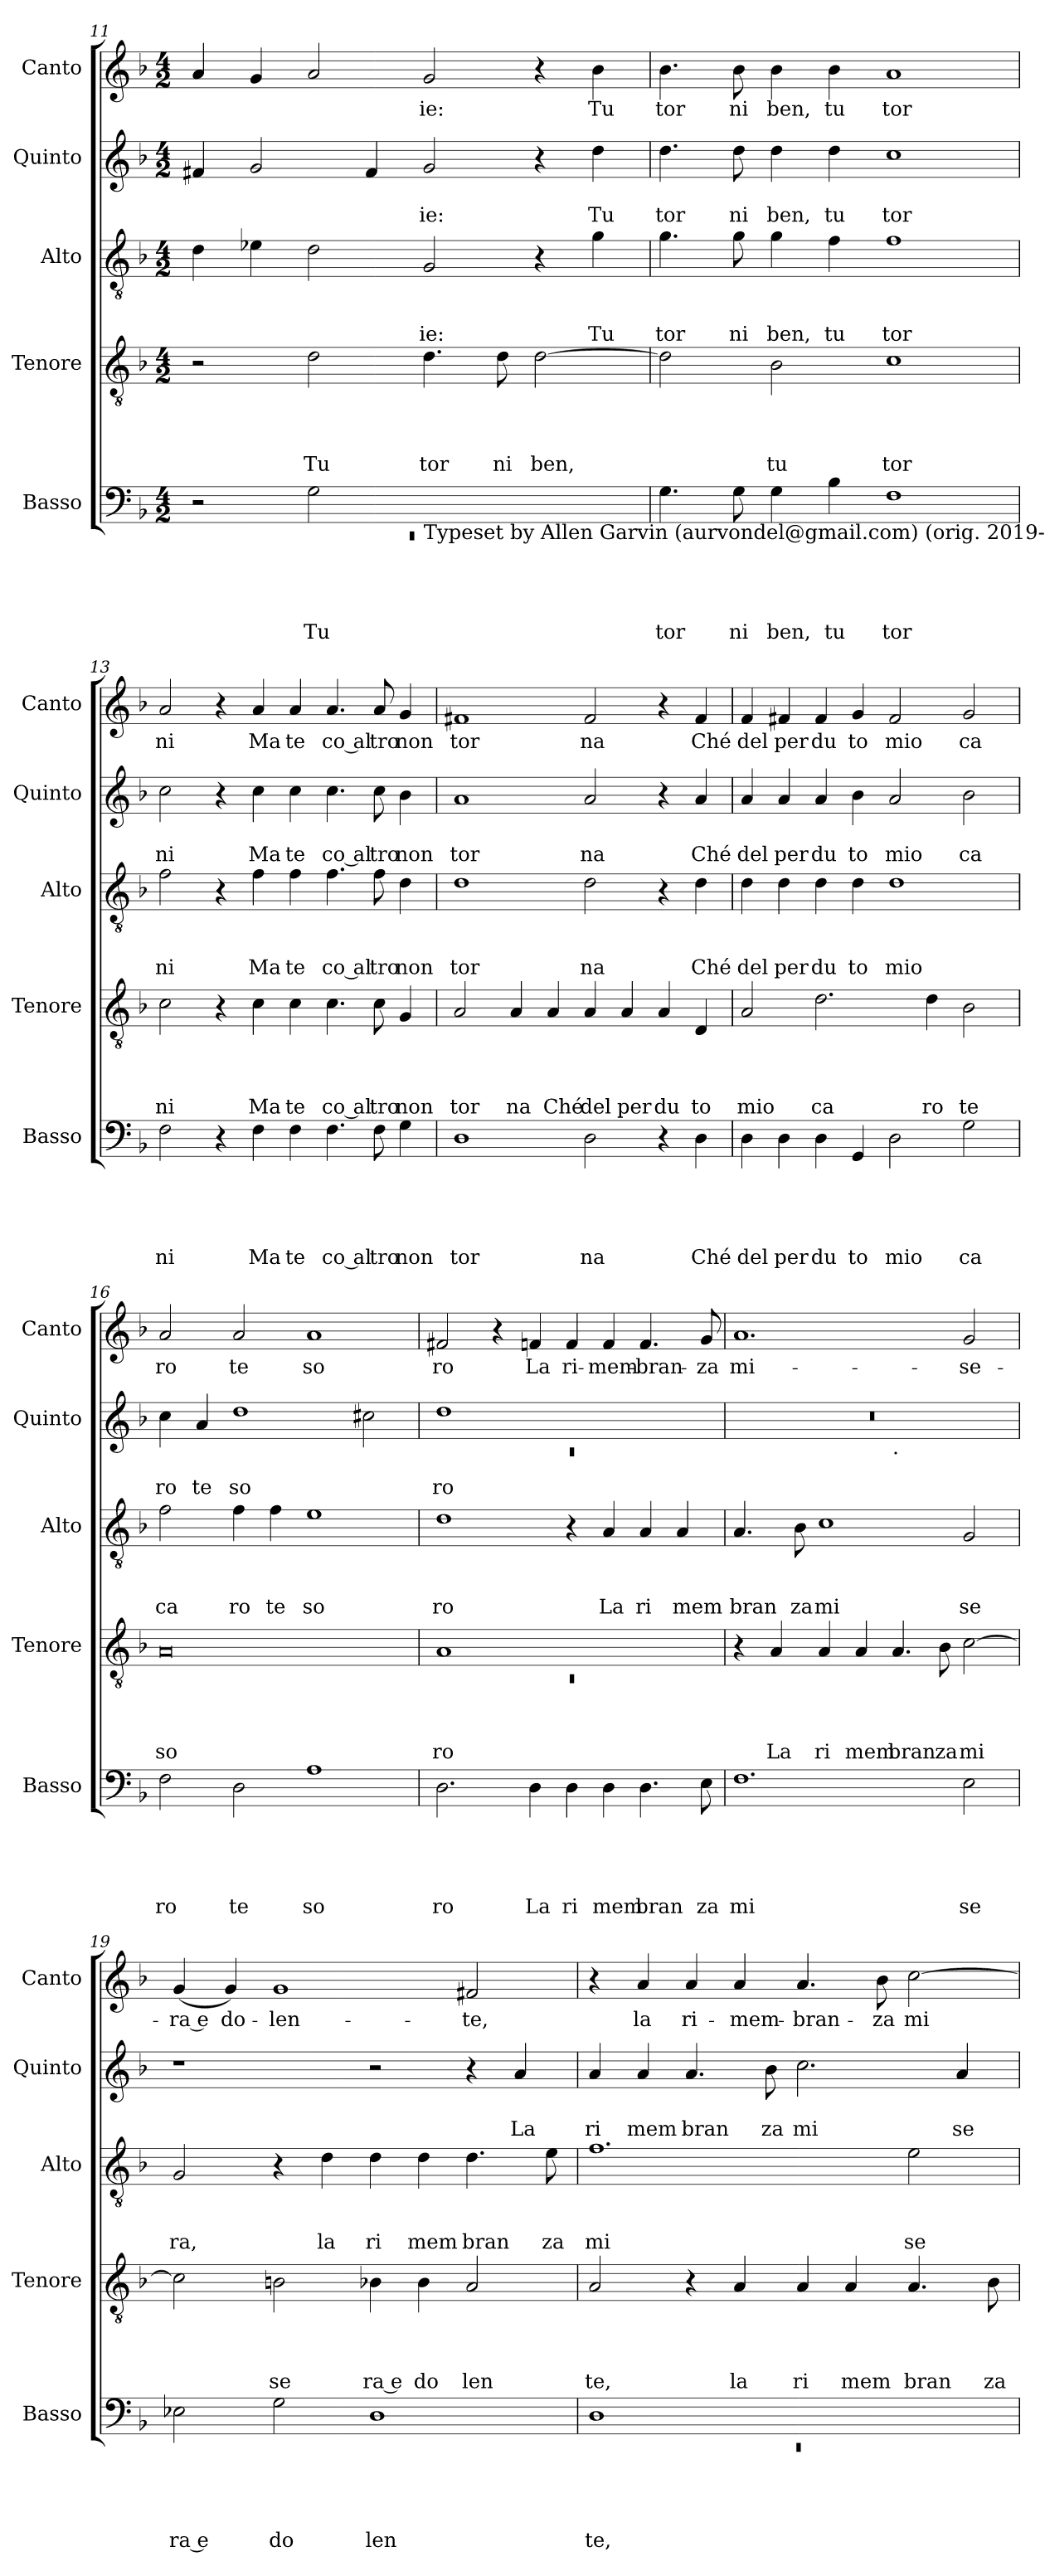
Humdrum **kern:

**kern	**text	**text	**text	**text	**text	**kern	**text	**text	**text	**text	**kern	**text	**text	**text	**kern	**text	**text	**kern	**text
*part5	*part5	*part5	*part5	*part5	*part5	*part4	*part4	*part4	*part4	*part4	*part3	*part3	*part3	*part3	*part2	*part2	*part2	*part1	*part1
*staff5	*staff5	*staff5	*staff5	*staff5	*staff5	*staff4	*staff4	*staff4	*staff4	*staff4	*staff3	*staff3	*staff3	*staff3	*staff2	*staff2	*staff2	*staff1	*staff1
*I"Basso	*	*	*	*	*	*I"Tenore	*	*	*	*	*I"Alto	*	*	*	*I"Quinto	*	*	*I"Canto	*
*I'Basso	*	*	*	*	*	*I'Tenore	*	*	*	*	*I'Alto	*	*	*	*I'Quinto	*	*	*I'Canto	*
*clefF4	*	*	*	*	*	*clefGv2	*	*	*	*	*clefGv2	*	*	*	*clefG2	*	*	*clefG2	*
*ITrd-3c-5	*	*	*	*	*	*ITrd-3c-5	*	*	*	*	*ITrd-3c-5	*	*	*	*	*	*	*	*
*k[b-e-]	*	*	*	*	*	*k[b-e-]	*	*	*	*	*k[b-e-]	*	*	*	*k[b-]	*	*	*k[b-]	*
*B-:	*	*	*	*	*	*B-:	*	*	*	*	*B-:	*	*	*	*F:	*	*	*F:	*
*M4/2	*	*	*	*	*	*M4/2	*	*	*	*	*M4/2	*	*	*	*M4/2	*	*	*M4/2	*
=11	=11	=11	=11	=11	=11	=11	=11	=11	=11	=11	=11	=11	=11	=11	=11	=11	=11	=11	=11
*^	*	*	*	*	*	*	*	*	*	*	*	*	*	*	*	*	*	*	*
!	!LO:N:vis=1	!	!	!	!	!	!	!	!	!	!	!	!	!	!	!	!	!	!	!
*	*^	*	*	*	*	*	*	*	*	*	*	*	*	*	*	*	*	*	*	*
0ryy	0rEE	2r	.	.	.	.	.	2r	.	.	.	.	4g\	.	.	.	4f#X/	.	.	4a/	.
.	.	.	.	.	.	.	.	.	.	.	.	.	4a-X\	.	.	.	2g/	.	.	4g/	.
!	!	!	!	!	!	!	!LO:LY:b	!	!	!	!	!LO:LY:b	!	!	!	!	!	!	!	!	!
.	.	2c\	.	.	.	.	Tu	2g\	.	.	.	Tu	2g\	.	.	.	.	.	.	2a/	.
.	.	.	.	.	.	.	.	.	.	.	.	.	.	.	.	.	4f#/	.	.	.	.
!	!	!LO:TX:b:t=Typeset by Allen Garvin (aurvondel@gmail.com) (orig. 2019-12-02 / ver. 2019-12-04) CC BY-NC 2.5	!	!	!	!	!	!	!	!	!	!	!	!	!	!	!	!	!	!	!
!	!	!	!	!	!	!	!	!	!	!	!	!LO:LY:b	!	!	!	!LO:LY:b	!	!	!LO:LY:b	!	!LO:LY:b
.	.	1ryy	.	.	.	.	.	4.g\	.	.	.	tor	2c/	.	.	-ie:	2g/	.	ie:	2g/	ie:
!	!	!	!	!	!	!	!	!	!	!	!	!LO:LY:b	!	!	!	!	!	!	!	!	!
.	.	.	.	.	.	.	.	8g\	.	.	.	ni	.	.	.	.	.	.	.	.	.
!	!	!	!	!	!	!	!	!	!	!	!	!LO:LY:b	!	!	!	!	!	!	!	!	!
.	.	.	.	.	.	.	.	[>2g\	.	.	.	ben,	4r	.	.	.	4r	.	.	4r	.
!	!	!	!	!	!	!	!	!	!	!	!	!	!	!	!	!LO:LY:b	!	!	!LO:LY:b	!	!LO:LY:b
.	.	.	.	.	.	.	.	.	.	.	.	.	4cc\	.	.	Tu	4dd\	.	Tu	4b-\	Tu
*v	*v	*v	*	*	*	*	*	*	*	*	*	*	*	*	*	*	*	*	*	*	*
!!LO:PB:g=z
=12	=12	=12	=12	=12	=12	=12	=12	=12	=12	=12	=12	=12	=12	=12	=12	=12	=12	=12	=12
!	!	!	!	!	!LO:LY:b	!	!	!	!	!	!	!	!	!LO:LY:b	!	!	!LO:LY:b	!	!LO:LY:b
4.c\	.	.	.	.	tor	2g\]	.	.	.	.	4.cc\	.	.	tor	4.dd\	.	tor	4.b-\	tor
!	!	!	!	!	!LO:LY:b	!	!	!	!	!	!	!	!	!LO:LY:b	!	!	!LO:LY:b	!	!LO:LY:b
8c\	.	.	.	.	ni	.	.	.	.	.	8cc\	.	.	ni	8dd\	.	ni	8b-\	ni
!	!	!	!	!	!LO:LY:b	!	!	!	!	!LO:LY:b	!	!	!	!LO:LY:b	!	!	!LO:LY:b	!	!LO:LY:b
4c\	.	.	.	.	ben,	2e-\	.	.	.	tu	4cc\	.	.	ben,	4dd\	.	ben,	4b-\	ben,
!	!	!	!	!	!LO:LY:b	!	!	!	!	!	!	!	!	!LO:LY:b	!	!	!LO:LY:b	!	!LO:LY:b
4e-\	.	.	.	.	tu	.	.	.	.	.	4b-\	.	.	tu	4dd\	.	tu	4b-\	tu
!	!	!	!	!	!LO:LY:b	!	!	!	!	!LO:LY:b	!	!	!	!LO:LY:b	!	!	!LO:LY:b	!	!LO:LY:b
1B-	.	.	.	.	tor	1f	.	.	.	tor	1b-	.	.	tor	1cc	.	tor	1a	tor
=13	=13	=13	=13	=13	=13	=13	=13	=13	=13	=13	=13	=13	=13	=13	=13	=13	=13	=13	=13
!	!	!	!	!	!LO:LY:b	!	!	!	!	!LO:LY:b	!	!	!	!LO:LY:b	!	!	!LO:LY:b	!	!LO:LY:b
2B-\	.	.	.	.	ni	2f\	.	.	.	ni	2b-\	.	.	ni	2cc\	.	ni	2a/	ni
4r	.	.	.	.	.	4r	.	.	.	.	4r	.	.	.	4r	.	.	4r	.
!	!	!	!	!	!LO:LY:b	!	!	!	!	!LO:LY:b	!	!	!	!LO:LY:b	!	!	!LO:LY:b	!	!LO:LY:b
4B-\	.	.	.	.	Ma	4f\	.	.	.	Ma	4b-\	.	.	Ma	4cc\	.	Ma	4a/	Ma
!	!	!	!	!	!LO:LY:b	!	!	!	!	!LO:LY:b	!	!	!	!LO:LY:b	!	!	!LO:LY:b	!	!LO:LY:b
4B-\	.	.	.	.	te	4f\	.	.	.	te	4b-\	.	.	te	4cc\	.	te	4a/	te
!	!	!	!	!	!LO:LY:b:rj	!	!	!	!	!LO:LY:b:rj	!	!	!	!LO:LY:b:rj	!	!	!LO:LY:b:rj	!	!LO:LY:b:rj
(4.B-\	.	.	.	.	co al	4.f\	.	.	.	co al	4.b-\	.	.	co al	4.cc\	.	co al	4.a</	co al
!	!	!	!	!	!LO:LY:b	!	!	!	!	!LO:LY:b	!	!	!	!LO:LY:b	!	!	!LO:LY:b	!	!LO:LY:b
8B-\	.	.	.	.	tro	8f\	.	.	.	tro	8b-\	.	.	tro	8cc\	.	tro	8a/	tro
!	!	!	!	!	!LO:LY:b	!	!	!	!	!LO:LY:b	!	!	!	!LO:LY:b	!	!	!LO:LY:b	!	!LO:LY:b
4c\	.	.	.	.	non	4c/	.	.	.	non	4g\	.	.	non	4b-\	.	non	4g/	non
=14	=14	=14	=14	=14	=14	=14	=14	=14	=14	=14	=14	=14	=14	=14	=14	=14	=14	=14	=14
!	!	!	!	!	!LO:LY:b	!	!	!	!	!LO:LY:b	!	!	!	!LO:LY:b	!	!	!LO:LY:b	!	!LO:LY:b
1G	.	.	.	.	tor	2d/	.	.	.	tor	1g	.	.	tor	1a	.	tor	1f#X	tor
!	!	!	!	!	!	!	!	!	!	!LO:LY:b	!	!	!	!	!	!	!	!	!
.	.	.	.	.	.	4d/	.	.	.	na	.	.	.	.	.	.	.	.	.
!	!	!	!	!	!	!	!	!	!	!LO:LY:b	!	!	!	!	!	!	!	!	!
.	.	.	.	.	.	4d/	.	.	.	Ché	.	.	.	.	.	.	.	.	.
!	!	!	!	!	!LO:LY:b	!	!	!	!	!LO:LY:b	!	!	!	!LO:LY:b	!	!	!LO:LY:b	!	!LO:LY:b
2G\	.	.	.	.	na	4d/	.	.	.	del	2g\	.	.	na	2a/	.	na	2f#/	na
!	!	!	!	!	!	!	!	!	!	!LO:LY:b	!	!	!	!	!	!	!	!	!
.	.	.	.	.	.	4d/	.	.	.	per	.	.	.	.	.	.	.	.	.
!	!	!	!	!	!	!	!	!	!	!LO:LY:b	!	!	!	!	!	!	!	!	!
4r	.	.	.	.	.	4d/	.	.	.	du	4r	.	.	.	4r	.	.	4r	.
!	!	!	!	!	!LO:LY:b	!	!	!	!	!LO:LY:b	!	!	!	!LO:LY:b	!	!	!LO:LY:b	!	!LO:LY:b
4G\	.	.	.	.	Ché	4G/	.	.	.	to	4g\	.	.	Ché	4a/	.	Ché	4f#/	Ché
=15	=15	=15	=15	=15	=15	=15	=15	=15	=15	=15	=15	=15	=15	=15	=15	=15	=15	=15	=15
!	!	!	!	!	!LO:LY:b	!	!	!	!	!LO:LY:b	!	!	!	!LO:LY:b	!	!	!LO:LY:b	!	!LO:LY:b
4G\	.	.	.	.	del	2d/	.	.	.	mio	4g\	.	.	del	4a/	.	del	4f/	del
!	!	!	!	!	!LO:LY:b	!	!	!	!	!	!	!	!	!LO:LY:b	!	!	!LO:LY:b	!	!LO:LY:b
4G\	.	.	.	.	per	.	.	.	.	.	4g\	.	.	per	4a/	.	per	4f#/	per
!	!	!	!	!	!LO:LY:b	!	!	!	!	!LO:LY:b	!	!	!	!LO:LY:b	!	!	!LO:LY:b	!	!LO:LY:b
4G\	.	.	.	.	du	2.g\	.	.	.	ca	4g\	.	.	du	4a/	.	du	4f#/	du
!	!	!	!	!	!LO:LY:b	!	!	!	!	!	!	!	!	!LO:LY:b	!	!	!LO:LY:b	!	!LO:LY:b
4C/	.	.	.	.	to	.	.	.	.	.	4g\	.	.	to	4b-\	.	to	4g/	to
!	!	!	!	!	!LO:LY:b	!	!	!	!	!	!	!	!	!LO:LY:b	!	!	!LO:LY:b	!	!LO:LY:b
2G\	.	.	.	.	mio	.	.	.	.	.	1g	.	.	mio	2a/	.	mio	2f#/	mio
!	!	!	!	!	!	!	!	!	!	!LO:LY:b	!	!	!	!	!	!	!	!	!
.	.	.	.	.	.	4g\	.	.	.	ro	.	.	.	.	.	.	.	.	.
!	!	!	!	!	!LO:LY:b	!	!	!	!	!LO:LY:b	!	!	!	!	!	!	!LO:LY:b	!	!LO:LY:b
2c\	.	.	.	.	ca	2e-\	.	.	.	te	.	.	.	.	2b-\	.	ca	2g/	ca
=16	=16	=16	=16	=16	=16	=16	=16	=16	=16	=16	=16	=16	=16	=16	=16	=16	=16	=16	=16
!	!	!	!	!	!LO:LY:b	!	!	!	!	!LO:LY:b	!	!	!	!LO:LY:b	!	!	!LO:LY:b	!	!LO:LY:b
2B-\	.	.	.	.	ro	0d	.	.	.	so	2b-\	.	.	ca	4cc\	.	ro	2a/	ro
!	!	!	!	!	!	!	!	!	!	!	!	!	!	!	!	!	!LO:LY:b	!	!
.	.	.	.	.	.	.	.	.	.	.	.	.	.	.	4a/	.	te	.	.
!	!	!	!	!	!LO:LY:b	!	!	!	!	!	!	!	!	!LO:LY:b	!	!	!LO:LY:b	!	!LO:LY:b
2G\	.	.	.	.	te	.	.	.	.	.	4b-\	.	.	ro	1dd	.	so	2a/	te
!	!	!	!	!	!	!	!	!	!	!	!	!	!	!LO:LY:b	!	!	!	!	!
.	.	.	.	.	.	.	.	.	.	.	4b-\	.	.	te	.	.	.	.	.
!	!	!	!	!	!LO:LY:b	!	!	!	!	!	!	!	!	!LO:LY:b	!	!	!	!	!LO:LY:b
1d	.	.	.	.	so	.	.	.	.	.	1a	.	.	so	.	.	.	1a	so
.	.	.	.	.	.	.	.	.	.	.	.	.	.	.	2cc#\	.	.	.	.
!!LO:LB:g=z
=17	=17	=17	=17	=17	=17	=17	=17	=17	=17	=17	=17	=17	=17	=17	=17	=17	=17	=17	=17
*	*	*	*	*	*	*^	*	*	*	*	*	*	*	*	*^	*	*	*	*
!	!	!	!	!	!LO:LY:b	!	!LO:N:vis=1	!	!	!	!LO:LY:b	!	!	!	!LO:LY:b	!	!LO:N:vis=1	!	!LO:LY:b	!	!LO:LY:b
2.G\	.	.	.	.	ro	1d	0rC	.	.	.	ro	1g	.	.	ro	1dd	0rc	.	ro	2f#X/	ro
.	.	.	.	.	.	.	.	.	.	.	.	.	.	.	.	.	.	.	.	4r	.
!	!	!	!	!	!LO:LY:b	!	!	!	!	!	!	!	!	!	!	!	!	!	!	!	!LO:LY:b
4G\	.	.	.	.	La	.	.	.	.	.	.	.	.	.	.	.	.	.	.	4fn/	La
!	!	!	!	!	!LO:LY:b	!	!	!	!	!	!	!	!	!	!	!	!	!	!	!	!LO:LY:b
4G\	.	.	.	.	ri	1ryy	.	.	.	.	.	4r	.	.	.	1ryy	.	.	.	4f/	ri-
!	!	!	!	!	!LO:LY:b	!	!	!	!	!	!	!	!	!	!LO:LY:b	!	!	!	!	!	!LO:LY:b
4G\	.	.	.	.	mem	.	.	.	.	.	.	4d/	.	.	La	.	.	.	.	4f/	-mem-
!	!	!	!	!	!LO:LY:b	!	!	!	!	!	!	!	!	!	!LO:LY:b	!	!	!	!	!	!LO:LY:b
4.G\	.	.	.	.	bran	.	.	.	.	.	.	4d/	.	.	ri	.	.	.	.	4.f/	-bran-
!	!	!	!	!	!	!	!	!	!	!	!	!	!	!	!LO:LY:b	!	!	!	!	!	!
.	.	.	.	.	.	.	.	.	.	.	.	4d/	.	.	mem	.	.	.	.	.	.
!	!	!	!	!	!LO:LY:b	!	!	!	!	!	!	!	!	!	!	!	!	!	!	!	!LO:LY:b
8A\	.	.	.	.	za	.	.	.	.	.	.	.	.	.	.	.	.	.	.	8g/	-za
*	*	*	*	*	*	*v	*v	*	*	*	*	*	*	*	*	*	*	*	*	*	*
=18	=18	=18	=18	=18	=18	=18	=18	=18	=18	=18	=18	=18	=18	=18	=18	=18	=18	=18	=18	=18
!	!	!	!	!	!LO:LY:b	!	!	!	!	!	!	!	!	!LO:LY:b	!	!	!	!	!	!LO:LY:b
1.B-	.	.	.	.	mi	4r	.	.	.	.	4.d/	.	.	bran	0r	1ryy	.	.	1.a	mi-
!	!	!	!	!	!	!	!	!	!	!LO:LY:b	!	!	!	!	!	!	!	!	!	!
.	.	.	.	.	.	4d/	.	.	.	La	.	.	.	.	.	.	.	.	.	.
!	!	!	!	!	!	!	!	!	!	!	!	!	!	!LO:LY:b	!	!	!	!	!	!
.	.	.	.	.	.	.	.	.	.	.	8e-\	.	.	za	.	.	.	.	.	.
!	!	!	!	!	!	!	!	!	!	!LO:LY:b	!	!	!	!LO:LY:b	!	!	!	!	!	!
.	.	.	.	.	.	4d/	.	.	.	ri	1f	.	.	mi	.	.	.	.	.	.
!	!	!	!	!	!	!	!	!	!	!LO:LY:b	!	!	!	!	!	!	!	!	!	!
.	.	.	.	.	.	4d/	.	.	.	mem	.	.	.	.	.	.	.	.	.	.
!	!	!	!	!	!	!	!	!	!	!	!	!	!	!	!	!LO:TX:b:t=.	!	!	!	!
!	!	!	!	!	!	!	!	!	!	!LO:LY:b	!	!	!	!	!	!	!	!	!	!
.	.	.	.	.	.	4.d/	.	.	.	bran	.	.	.	.	.	1ryy	.	.	.	.
!	!	!	!	!	!	!	!	!	!	!LO:LY:b	!	!	!	!	!	!	!	!	!	!
.	.	.	.	.	.	8e-\	.	.	.	za	.	.	.	.	.	.	.	.	.	.
!	!	!	!	!	!LO:LY:b	!	!	!	!	!LO:LY:b	!	!	!	!LO:LY:b	!	!	!	!	!	!LO:LY:b
2A\	.	.	.	.	se	[>2f\	.	.	.	mi	2c/	.	.	se	.	.	.	.	2g/	-se-
=19	=19	=19	=19	=19	=19	=19	=19	=19	=19	=19	=19	=19	=19	=19	=19	=19	=19	=19	=19	=19
!	!	!	!	!	!LO:LY:b:rj	!	!	!	!	!	!	!	!	!LO:LY:b	!	!	!	!	!	!LO:LY:b:rj
*	*	*	*	*	*	*	*	*	*	*	*	*	*	*	*v	*v	*	*	*	*
2A-X\	.	.	.	.	ra e	2f\]	.	.	.	.	2c/	.	.	ra,	1r	.	.	(<4g/	-ra e
!	!	!	!	!	!	!	!	!	!	!	!	!	!	!	!	!	!	!	!LO:LY:b
.	.	.	.	.	.	.	.	.	.	.	.	.	.	.	.	.	.	4g/)	do-
!	!	!	!	!	!LO:LY:b	!	!	!	!	!LO:LY:b	!	!	!	!	!	!	!	!	!LO:LY:b
2c\	.	.	.	.	do	2en\	.	.	.	se	4r	.	.	.	.	.	.	1g	-len-
!	!	!	!	!	!	!	!	!	!	!	!	!	!	!LO:LY:b	!	!	!	!	!
.	.	.	.	.	.	.	.	.	.	.	4g\	.	.	la	.	.	.	.	.
!	!	!	!	!	!LO:LY:b	!	!	!	!	!LO:LY:b:rj	!	!	!	!LO:LY:b	!	!	!	!	!
1G	.	.	.	.	len	4e-X\	.	.	.	ra e	4g\	.	.	ri	2r	.	.	.	.
!	!	!	!	!	!	!	!	!	!	!LO:LY:b	!	!	!	!LO:LY:b	!	!	!	!	!
.	.	.	.	.	.	4e-\	.	.	.	do	4g\	.	.	mem	.	.	.	.	.
!	!	!	!	!	!	!	!	!	!	!LO:LY:b	!	!	!	!LO:LY:b	!	!	!	!	!LO:LY:b
.	.	.	.	.	.	2d/	.	.	.	len	4.g\	.	.	bran	4r	.	.	2f#X/	-te,
!	!	!	!	!	!	!	!	!	!	!	!	!	!	!	!	!	!LO:LY:b	!	!
.	.	.	.	.	.	.	.	.	.	.	.	.	.	.	4a/	.	La	.	.
!	!	!	!	!	!	!	!	!	!	!	!	!	!	!LO:LY:b	!	!	!	!	!
.	.	.	.	.	.	.	.	.	.	.	8a\	.	.	za	.	.	.	.	.
=20	=20	=20	=20	=20	=20	=20	=20	=20	=20	=20	=20	=20	=20	=20	=20	=20	=20	=20	=20
*^	*	*	*	*	*	*	*	*	*	*	*	*	*	*	*	*	*	*	*
!	!LO:N:vis=1	!	!	!	!	!LO:LY:b	!	!	!	!	!LO:LY:b	!	!	!	!LO:LY:b	!	!	!LO:LY:b	!	!
1G	0rEE	.	.	.	.	te,	2d/	.	.	.	te,	1.b-	.	.	mi	4a/	.	ri	4r	.
!	!	!	!	!	!	!	!	!	!	!	!	!	!	!	!	!	!	!LO:LY:b	!	!LO:LY:b
.	.	.	.	.	.	.	.	.	.	.	.	.	.	.	.	4a/	.	mem	4a/	la
!	!	!	!	!	!	!	!	!	!	!	!	!	!	!	!	!	!	!LO:LY:b	!	!LO:LY:b
.	.	.	.	.	.	.	4r	.	.	.	.	.	.	.	.	4.a/	.	bran	4a/	ri-
!	!	!	!	!	!	!	!	!	!	!	!LO:LY:b	!	!	!	!	!	!	!	!	!LO:LY:b
.	.	.	.	.	.	.	4d/	.	.	.	la	.	.	.	.	.	.	.	4a/	-mem-
!	!	!	!	!	!	!	!	!	!	!	!	!	!	!	!	!	!	!LO:LY:b	!	!
.	.	.	.	.	.	.	.	.	.	.	.	.	.	.	.	8b-\	.	za	.	.
!	!	!	!	!	!	!	!	!	!	!	!LO:LY:b	!	!	!	!	!	!	!LO:LY:b	!	!LO:LY:b
1ryy	.	.	.	.	.	.	4d/	.	.	.	ri	.	.	.	.	2.cc\	.	mi	4.a/	-bran-
!	!	!	!	!	!	!	!	!	!	!	!LO:LY:b	!	!	!	!	!	!	!	!	!
.	.	.	.	.	.	.	4d/	.	.	.	mem	.	.	.	.	.	.	.	.	.
!	!	!	!	!	!	!	!	!	!	!	!	!	!	!	!	!	!	!	!	!LO:LY:b
.	.	.	.	.	.	.	.	.	.	.	.	.	.	.	.	.	.	.	8b-\	-za
!	!	!	!	!	!	!	!	!	!	!	!LO:LY:b	!	!	!	!LO:LY:b	!	!	!	!	!LO:LY:b
.	.	.	.	.	.	.	4.d/	.	.	.	bran	2a\	.	.	se	.	.	.	[<2cc\	mi-
!	!	!	!	!	!	!	!	!	!	!	!	!	!	!	!	!	!	!LO:LY:b	!	!
.	.	.	.	.	.	.	.	.	.	.	.	.	.	.	.	4a/	.	se	.	.
!	!	!	!	!	!	!	!	!	!	!	!LO:LY:b	!	!	!	!	!	!	!	!	!
.	.	.	.	.	.	.	8e-\	.	.	.	za	.	.	.	.	.	.	.	.	.
*v	*v	*	*	*	*	*	*	*	*	*	*	*	*	*	*	*	*	*	*	*
=	=	=	=	=	=	=	=	=	=	=	=	=	=	=	=	=	=	=	=
*-	*-	*-	*-	*-	*-	*-	*-	*-	*-	*-	*-	*-	*-	*-	*-	*-	*-	*-	*-
